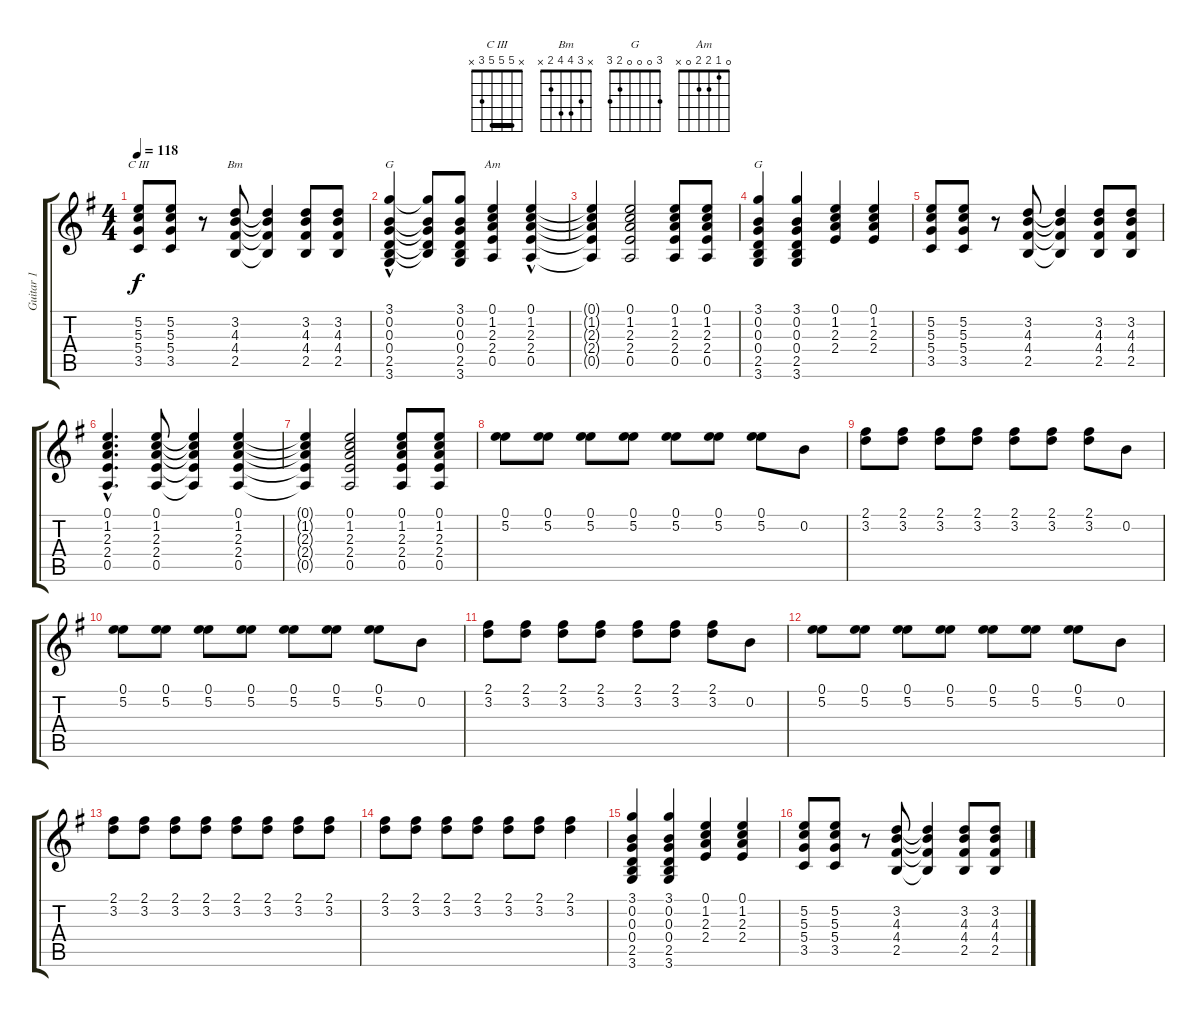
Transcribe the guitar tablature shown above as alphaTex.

\track ("Guitar 1" "Guitar 1") {instrument acousticguitarsteel}
\staff {score tabs}
\tuning (E4 B3 G3 D3 A2 E2) {hide}
\chord ("C III" x 5 5 5 3 x) {barre 5}
\chord ("Bm" x 3 4 4 2 x)
\chord ("G" 3 x 0 0 2 3)
\chord ("Am" 0 1 2 2 0 x)
\chord ("G" 3 0 0 0 2 3)
\ts (4 4)
\tempo 118
\clef g2
\ks g
(5.2 5.3 5.4 3.5).8{ch "C III" dy f} (5.2 5.3 5.4 3.5).8 r.8 (3.2 4.3 4.4 2.5).8{ch "Bm"} (3.2{t} 4.3{t} 4.4{t} 2.5{t}).4 (3.2 4.3 4.4 2.5).8 (3.2 4.3 4.4 2.5).8 |
(3.1{hac} 0.2{hac} 0.3{hac} 0.4{hac} 2.5{hac} 3.6).4{ch "G"} (3.1{t} 0.2{t} 0.3{t} 0.4{t} 2.5{t}).8 (3.1 0.2 0.3 0.4 2.5 3.6).8 (0.1 1.2 2.3 2.4 0.5).4{ch "Am"} (0.1{hac} 1.2{hac} 2.3{hac} 2.4{hac} 0.5{hac}).4 |
(0.1{t} 1.2{t} 2.3{t} 2.4{t} 0.5{t}).4 (0.1 1.2 2.3 2.4 0.5).2 (0.1 1.2 2.3 2.4 0.5).8 (0.1 1.2 2.3 2.4 0.5).8 |
(3.1 0.2 0.3 0.4 2.5 3.6).4{ch "G"} (3.1 0.2 0.3 0.4 2.5 3.6).4 (0.1 1.2 2.3 2.4).4 (0.1 1.2 2.3 2.4).4 |
(5.2 5.3 5.4 3.5).8 (5.2 5.3 5.4 3.5).8 r.8 (3.2 4.3 4.4 2.5).8 (3.2{t} 4.3{t} 4.4{t} 2.5{t}).4 (3.2 4.3 4.4 2.5).8 (3.2 4.3 4.4 2.5).8 |
(0.1{hac} 1.2{hac} 2.3{hac} 2.4{hac} 0.5{hac}).4{d} (0.1 1.2 2.3 2.4 0.5).8 (0.1{t} 1.2{t} 2.3{t} 2.4{t} 0.5{t}).4 (0.1 1.2 2.3 2.4 0.5).4 |
(0.1{t} 1.2{t} 2.3{t} 2.4{t} 0.5{t}).4 (0.1 1.2 2.3 2.4 0.5).2 (0.1 1.2 2.3 2.4 0.5).8 (0.1 1.2 2.3 2.4 0.5).8 |
(0.1 5.2).8 (0.1 5.2).8 (0.1 5.2).8 (0.1 5.2).8 (0.1 5.2).8 (0.1 5.2).8 (0.1 5.2).8 0.2.8 |
(2.1 3.2).8 (2.1 3.2).8 (2.1 3.2).8 (2.1 3.2).8 (2.1 3.2).8 (2.1 3.2).8 (2.1 3.2).8 0.2.8 |
(0.1 5.2).8 (0.1 5.2).8 (0.1 5.2).8 (0.1 5.2).8 (0.1 5.2).8 (0.1 5.2).8 (0.1 5.2).8 0.2.8 |
(2.1 3.2).8 (2.1 3.2).8 (2.1 3.2).8 (2.1 3.2).8 (2.1 3.2).8 (2.1 3.2).8 (2.1 3.2).8 0.2.8 |
(0.1 5.2).8 (0.1 5.2).8 (0.1 5.2).8 (0.1 5.2).8 (0.1 5.2).8 (0.1 5.2).8 (0.1 5.2).8 0.2.8 |
(2.1 3.2).8 (2.1 3.2).8 (2.1 3.2).8 (2.1 3.2).8 (2.1 3.2).8 (2.1 3.2).8 (2.1 3.2).8 (2.1 3.2).8 |
(2.1 3.2).8 (2.1 3.2).8 (2.1 3.2).8 (2.1 3.2).8 (2.1 3.2).8 (2.1 3.2).8 (2.1 3.2).4 |
(3.1 0.2 0.3 0.4 2.5 3.6).4 (3.1 0.2 0.3 0.4 2.5 3.6).4 (0.1 1.2 2.3 2.4).4 (0.1 1.2 2.3 2.4).4 |
(5.2 5.3 5.4 3.5).8 (5.2 5.3 5.4 3.5).8 r.8 (3.2 4.3 4.4 2.5).8 (3.2{t} 4.3{t} 4.4{t} 2.5{t}).4 (3.2 4.3 4.4 2.5).8 (3.2 4.3 4.4 2.5).8
